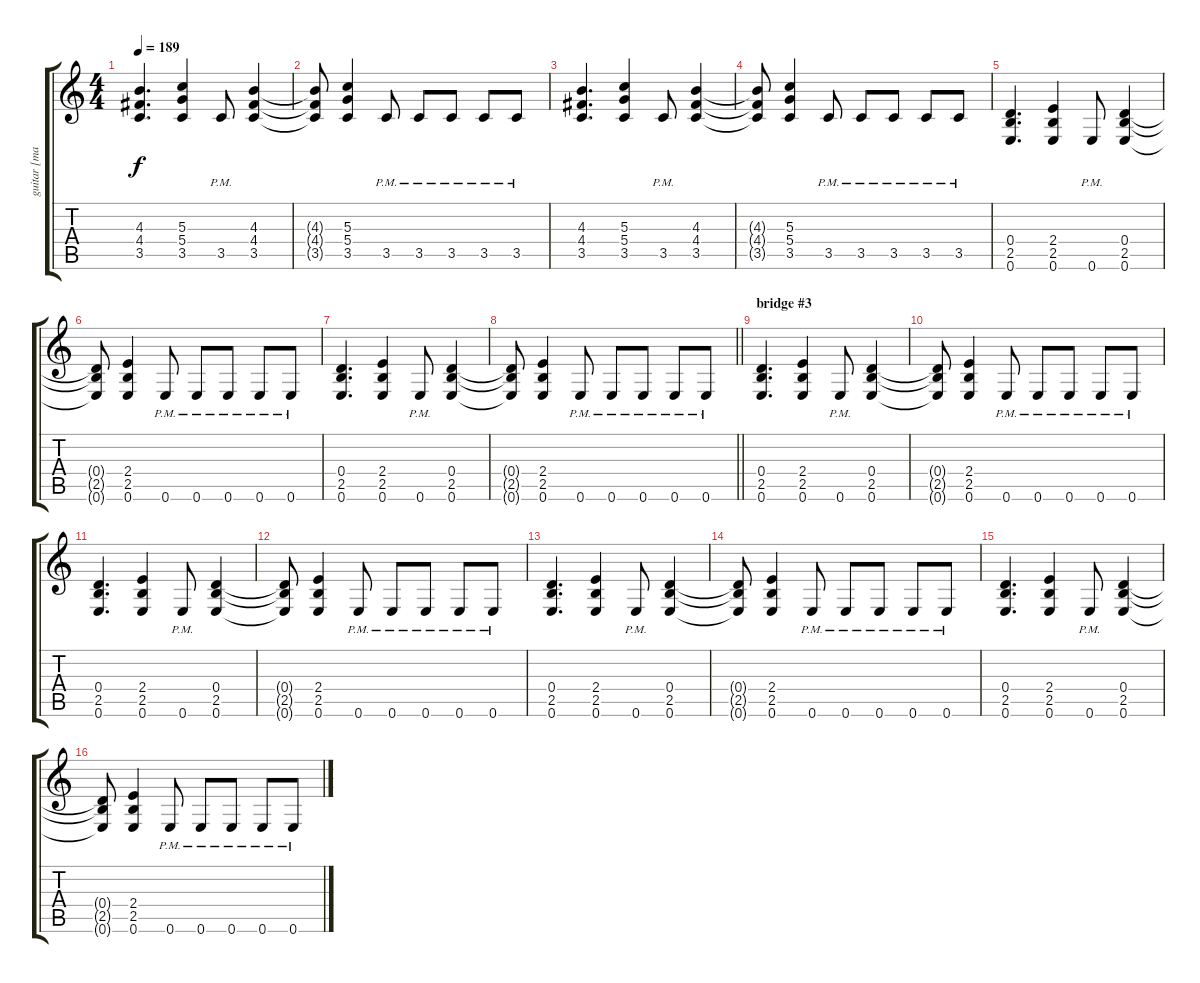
\track ("guitar [maneki]" "guitar [ma") {instrument distortionguitar}
\staff {score tabs}
\tuning (E4 B3 G3 D3 A2 E2) {hide}
\ts (4 4)
\tempo 189
\clef g2
\ks c
(4.3 4.4 3.5).4{d dy f} (5.3 5.4 3.5).4 3.5{pm}.8 (4.3 4.4 3.5).4 |
(4.3{t} 4.4{t} 3.5{t}).8 (5.3 5.4 3.5).4 3.5{pm}.8 3.5{pm}.8 3.5{pm}.8 3.5{pm}.8 3.5{pm}.8 |
(4.3 4.4 3.5).4{d} (5.3 5.4 3.5).4 3.5{pm}.8 (4.3 4.4 3.5).4 |
(4.3{t} 4.4{t} 3.5{t}).8 (5.3 5.4 3.5).4 3.5{pm}.8 3.5{pm}.8 3.5{pm}.8 3.5{pm}.8 3.5{pm}.8 |
(0.4 2.5 0.6).4{d} (2.4 2.5 0.6).4 0.6{pm}.8 (0.4 2.5 0.6).4 |
(0.4{t} 2.5{t} 0.6{t}).8 (2.4 2.5 0.6).4 0.6{pm}.8 0.6{pm}.8 0.6{pm}.8 0.6{pm}.8 0.6{pm}.8 |
(0.4 2.5 0.6).4{d} (2.4 2.5 0.6).4 0.6{pm}.8 (0.4 2.5 0.6).4 |
\barLineRight lightlight
(0.4{t} 2.5{t} 0.6{t}).8 (2.4 2.5 0.6).4 0.6{pm}.8 0.6{pm}.8 0.6{pm}.8 0.6{pm}.8 0.6{pm}.8 |
\section ("" "bridge #3")
(0.4 2.5 0.6).4{d} (2.4 2.5 0.6).4 0.6{pm}.8 (0.4 2.5 0.6).4 |
(0.4{t} 2.5{t} 0.6{t}).8 (2.4 2.5 0.6).4 0.6{pm}.8 0.6{pm}.8 0.6{pm}.8 0.6{pm}.8 0.6{pm}.8 |
(0.4 2.5 0.6).4{d} (2.4 2.5 0.6).4 0.6{pm}.8 (0.4 2.5 0.6).4 |
(0.4{t} 2.5{t} 0.6{t}).8 (2.4 2.5 0.6).4 0.6{pm}.8 0.6{pm}.8 0.6{pm}.8 0.6{pm}.8 0.6{pm}.8 |
(0.4 2.5 0.6).4{d} (2.4 2.5 0.6).4 0.6{pm}.8 (0.4 2.5 0.6).4 |
(0.4{t} 2.5{t} 0.6{t}).8 (2.4 2.5 0.6).4 0.6{pm}.8 0.6{pm}.8 0.6{pm}.8 0.6{pm}.8 0.6{pm}.8 |
(0.4 2.5 0.6).4{d} (2.4 2.5 0.6).4 0.6{pm}.8 (0.4 2.5 0.6).4 |
(0.4{t} 2.5{t} 0.6{t}).8 (2.4 2.5 0.6).4 0.6{pm}.8 0.6{pm}.8 0.6{pm}.8 0.6{pm}.8 0.6{pm}.8
